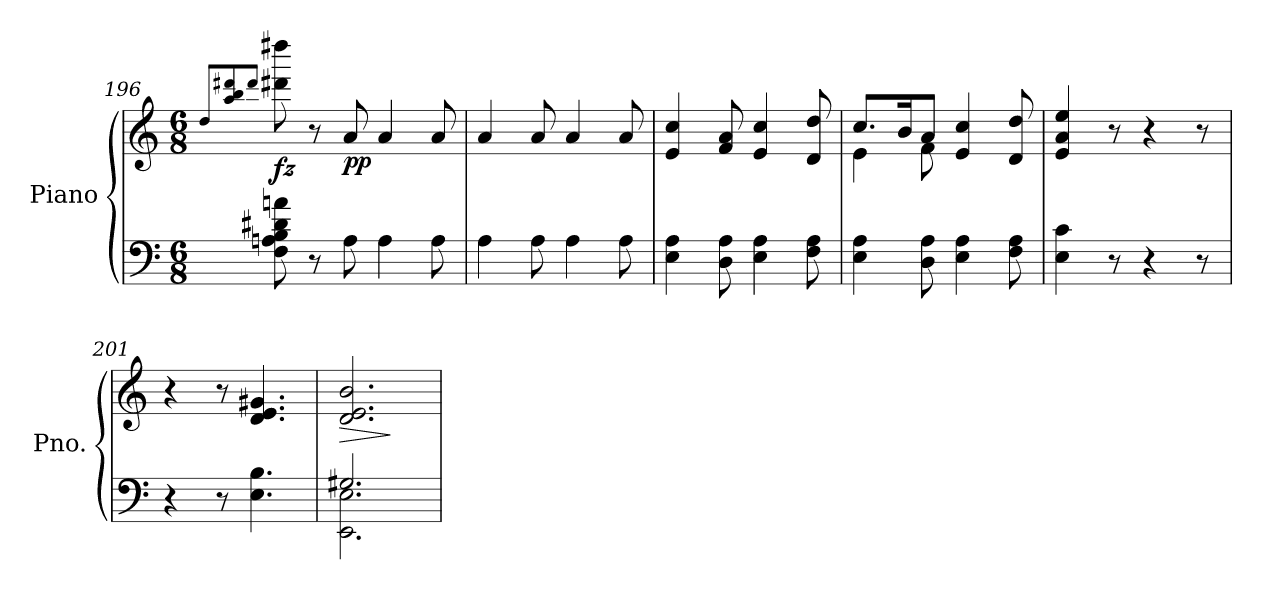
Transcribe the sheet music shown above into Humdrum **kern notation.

**kern	**kern	**dynam
*part1	*part1	*part1
*staff2	*staff1	*staff1/2
*I"Piano	*	*
*I'Pno.	*	*
!!LO:LB:g=z
*clefF4	*clefG2	*
*k[]	*k[]	*
*M6/8	*M6/8	*
=196	=196	=196
.	8qdd/L	.
.	8qaa/ 8qbb/ 8qddd#X/	.
.	8qddd#/J	.
!	!	!LO:DY:b
8F\ 8An\ 8B\ 8d#X\ 8an\	8ddd#\ 8dddd#X\	fz
8r	8r	.
!	!	!LO:DY:b
8A\	8a/	pp
4A\	4a/	.
8A\	8a/	.
=197	=197	=197
4A\	4a/	.
8A\	8a/	.
4A\	4a/	.
8A\	8a/	.
=198	=198	=198
4E\ 4A\	4e/ 4cc/	.
8D\ 8A\	8f/ 8a/	.
4E\ 4A\	4e/ 4cc/	.
8F\ 8A\	8d/ 8dd/	.
=199	=199	=199
*	*^	*
4E\ 4A\	8.cc/L	4e\	.
.	16b/K	.	.
8D\ 8A\	8a/J	8f\	.
4E\ 4A\	4e/ 4cc/	4.reyy	.
8F\ 8A\	8d/ 8dd/	.	.
*	*v	*v	*
=200	=200	=200
4E\ 4c\	4e/ 4a/ 4ee/	.
8r	8r	.
4r	4r	.
8r	8r	.
=201	=201	=201
4r	4r	.
8r	8r	.
4.E\ 4.B\	4.d/ 4.e/ 4.g#X/	.
=202	=202	=202
*^	*	*
!	!	!	!LO:HP:b
2.G#X/	2.EE\ 2.E\	2.d/ 2.e/ 2.b/	>
*v	*v	*	*
.	.	]
=	=	=
*-	*-	*-
